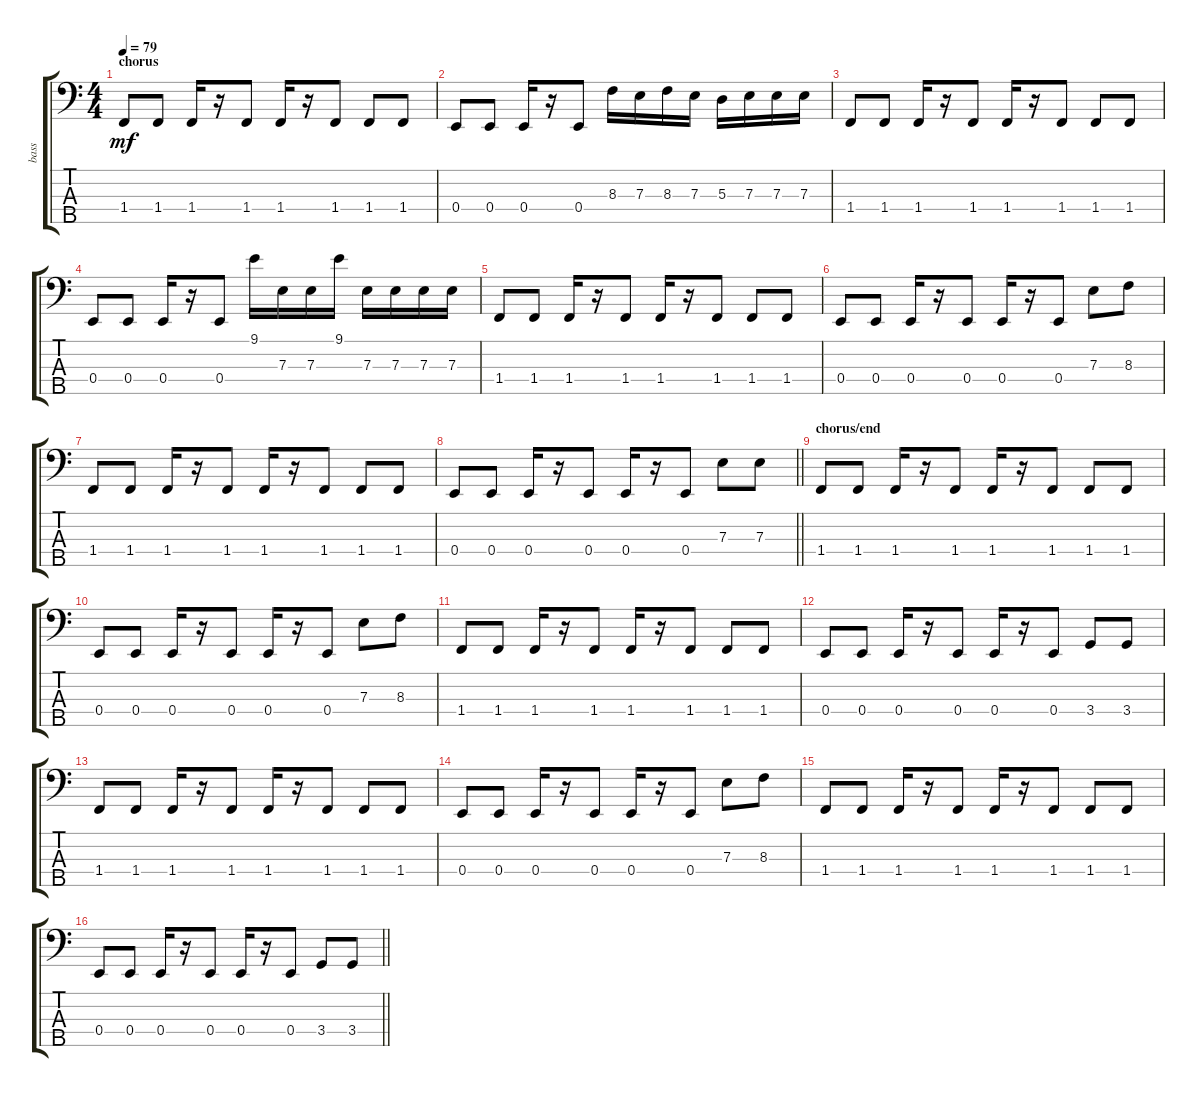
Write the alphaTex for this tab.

\track ("bass" "bass") {instrument electricbasspick}
\staff {score tabs}
\tuning (G2 D2 A1 E1 B0) {hide}
\ts (4 4)
\section ("" "chorus")
\tempo 79
\clef f4
\ks c
1.4.8{dy mf} 1.4.8 1.4.16 r.16 1.4.8 1.4.16 r.16 1.4.8 1.4.8 1.4.8 |
0.4.8 0.4.8 0.4.16 r.16 0.4.8 8.3.16 7.3.16 8.3.16 7.3.16 5.3.16 7.3.16 7.3.16 7.3.16 |
1.4.8 1.4.8 1.4.16 r.16 1.4.8 1.4.16 r.16 1.4.8 1.4.8 1.4.8 |
0.4.8 0.4.8 0.4.16 r.16 0.4.8 9.1.16 7.3.16 7.3.16 9.1.16 7.3.16 7.3.16 7.3.16 7.3.16 |
1.4.8 1.4.8 1.4.16 r.16 1.4.8 1.4.16 r.16 1.4.8 1.4.8 1.4.8 |
0.4.8 0.4.8 0.4.16 r.16 0.4.8 0.4.16 r.16 0.4.8 7.3.8 8.3.8 |
1.4.8 1.4.8 1.4.16 r.16 1.4.8 1.4.16 r.16 1.4.8 1.4.8 1.4.8 |
\barLineRight lightlight
0.4.8 0.4.8 0.4.16 r.16 0.4.8 0.4.16 r.16 0.4.8 7.3.8 7.3.8 |
\section ("" "chorus/end")
1.4.8 1.4.8 1.4.16 r.16 1.4.8 1.4.16 r.16 1.4.8 1.4.8 1.4.8 |
0.4.8 0.4.8 0.4.16 r.16 0.4.8 0.4.16 r.16 0.4.8 7.3.8 8.3.8 |
1.4.8 1.4.8 1.4.16 r.16 1.4.8 1.4.16 r.16 1.4.8 1.4.8 1.4.8 |
0.4.8 0.4.8 0.4.16 r.16 0.4.8 0.4.16 r.16 0.4.8 3.4.8 3.4.8 |
1.4.8 1.4.8 1.4.16 r.16 1.4.8 1.4.16 r.16 1.4.8 1.4.8 1.4.8 |
0.4.8 0.4.8 0.4.16 r.16 0.4.8 0.4.16 r.16 0.4.8 7.3.8 8.3.8 |
1.4.8 1.4.8 1.4.16 r.16 1.4.8 1.4.16 r.16 1.4.8 1.4.8 1.4.8 |
\barLineRight lightlight
0.4.8 0.4.8 0.4.16 r.16 0.4.8 0.4.16 r.16 0.4.8 3.4.8 3.4.8
